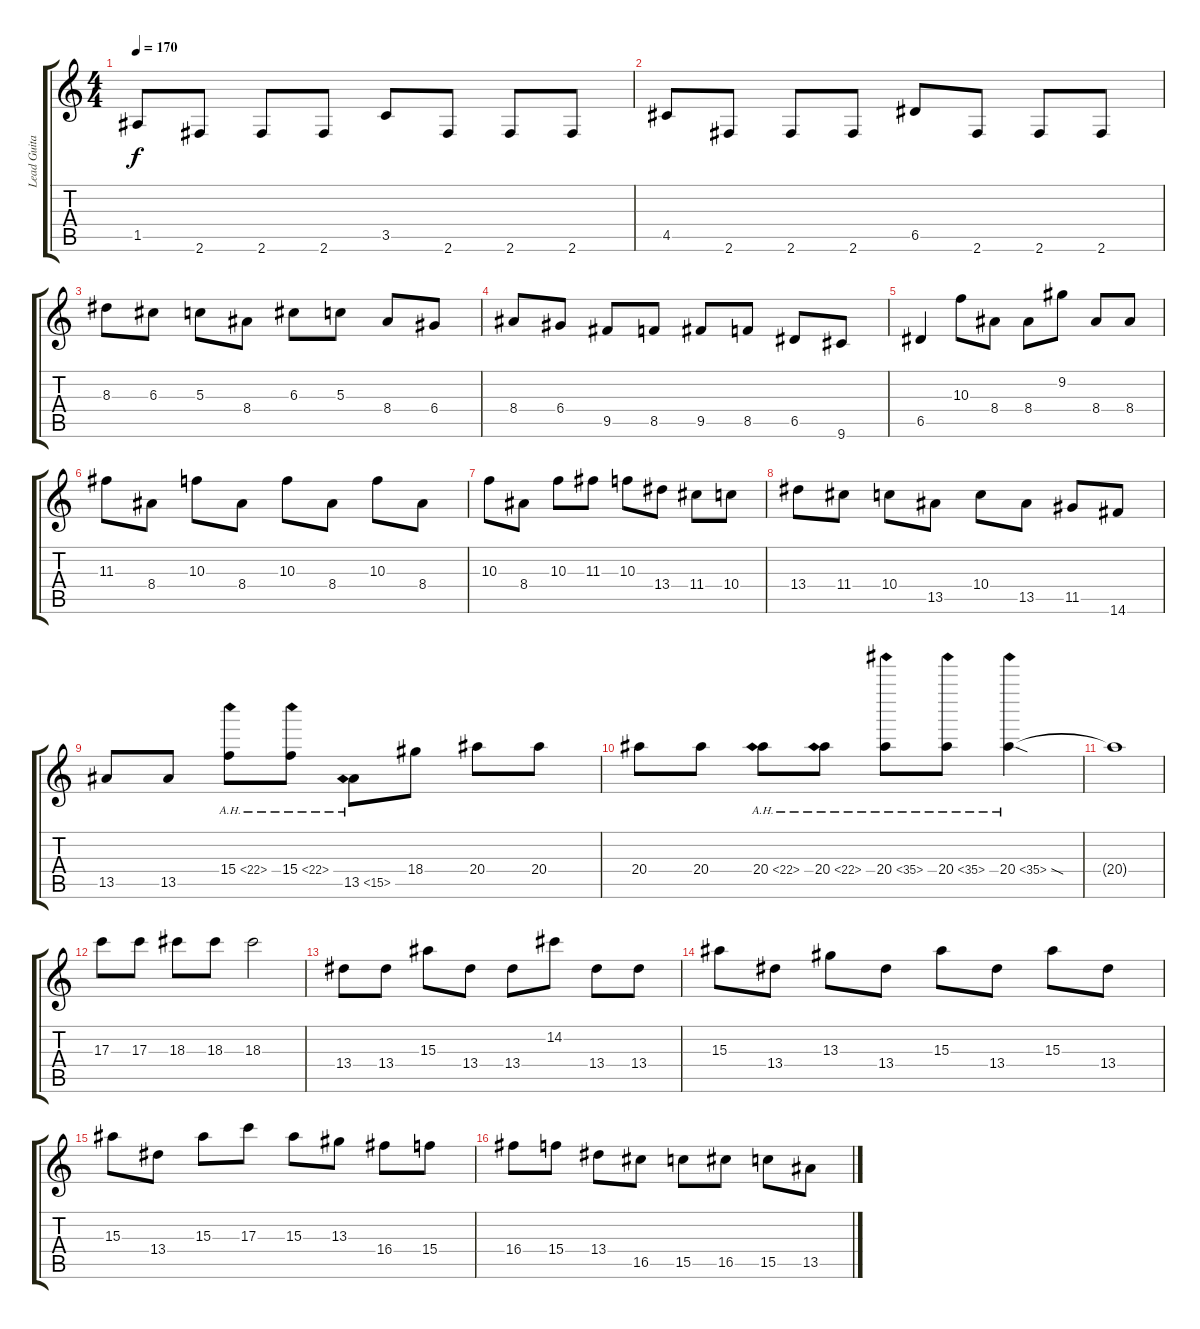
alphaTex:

\track ("Lead Guitar" "Lead Guita") {instrument distortionguitar}
\staff {score tabs}
\tuning (E4 B3 G3 D3 A2 E2) {hide}
\ts (4 4)
\tempo 170
\clef g2
\ks c
1.5.8{dy f} 2.6.8 2.6.8 2.6.8 3.5.8 2.6.8 2.6.8 2.6.8 |
4.5.8 2.6.8 2.6.8 2.6.8 6.5.8 2.6.8 2.6.8 2.6.8 |
8.3.8 6.3.8 5.3.8 8.4.8 6.3.8 5.3.8 8.4.8 6.4.8 |
8.4.8 6.4.8 9.5.8 8.5.8 9.5.8 8.5.8 6.5.8 9.6.8 |
6.5.4 10.3.8 8.4.8 8.4.8 9.2.8 8.4.8 8.4.8 |
11.3.8 8.4.8 10.3.8 8.4.8 10.3.8 8.4.8 10.3.8 8.4.8 |
10.3.8 8.4.8 10.3.8 11.3.8 10.3.8 13.4.8 11.4.8 10.4.8 |
13.4.8 11.4.8 10.4.8 13.5.8 10.4.8 13.5.8 11.5.8 14.6.8 |
13.5.8 13.5.8 15.4{ah 7}.8 15.4{ah 7}.8 13.5{ah 2}.8 18.4.8 20.4.8 20.4.8 |
20.4.8 20.4.8 20.4{ah 2}.8 20.4{ah 2}.8 20.4{ah 15}.8 20.4{ah 15}.8 20.4{ah 15 sod}.4 |
20.4{t}.1 |
17.3.8 17.3.8 18.3.8 18.3.8 18.3.2 |
13.4.8 13.4.8 15.3.8 13.4.8 13.4.8 14.2.8 13.4.8 13.4.8 |
15.3.8 13.4.8 13.3.8 13.4.8 15.3.8 13.4.8 15.3.8 13.4.8 |
15.3.8 13.4.8 15.3.8 17.3.8 15.3.8 13.3.8 16.4.8 15.4.8 |
16.4.8 15.4.8 13.4.8 16.5.8 15.5.8 16.5.8 15.5.8 13.5.8
